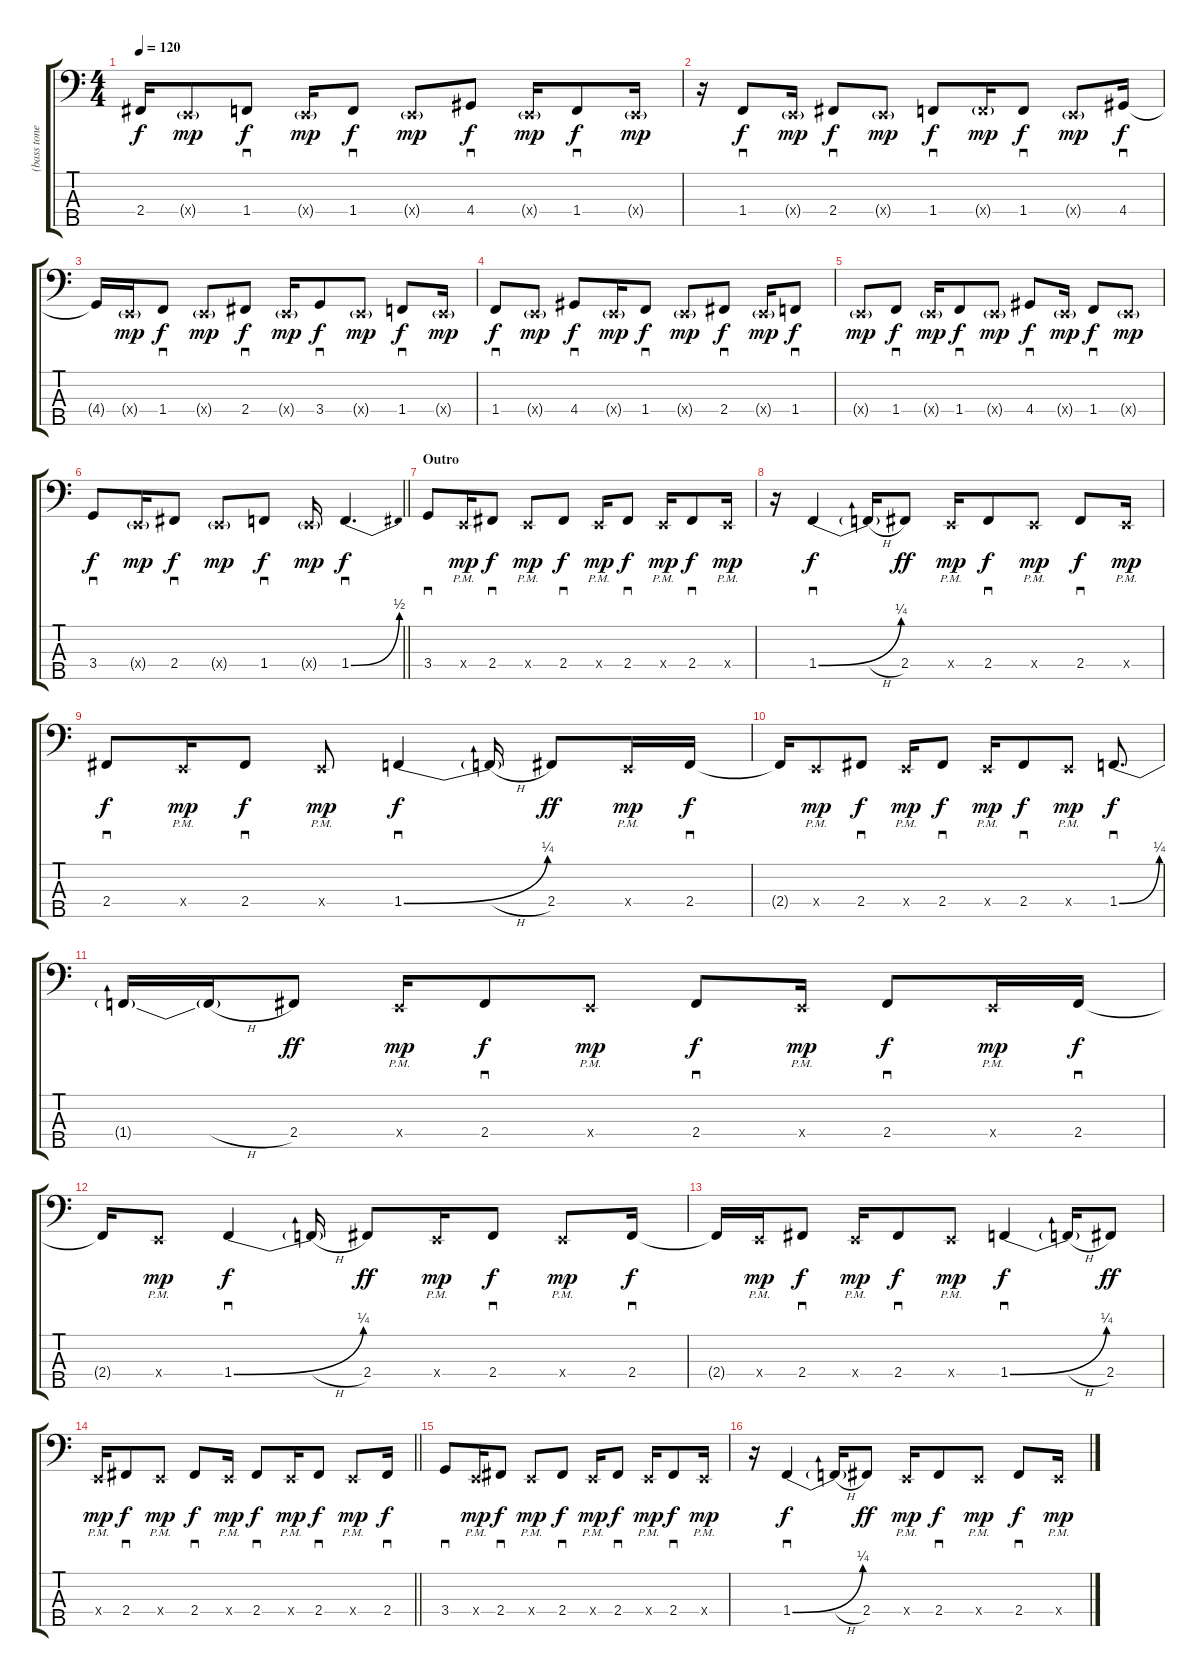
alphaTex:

\track ("(bass tone)" "(bass tone") {instrument electricbasspick}
\staff {score tabs}
\tuning (G2 D2 A1 E1 B0) {hide}
\ts (4 4)
\tempo 120
\clef f4
\ks c
2.4{t}.16{dy f} 0.4{g x}.8{dy mp} 1.4.8{sd dy f} 0.4{g x}.16{dy mp} 1.4.8{sd dy f} 0.4{g x}.8{dy mp} 4.4.8{sd dy f} 0.4{g x}.16{dy mp} 1.4.8{sd dy f} 0.4{g x}.16{dy mp} |
r.16 1.4.8{sd dy f} 0.4{g x}.16{dy mp} 2.4.8{sd dy f} 0.4{g x}.8{dy mp} 1.4.8{sd dy f} 1.4{g x}.16{dy mp} 1.4.8{sd dy f} 0.4{g x}.8{dy mp} 4.4.16{sd dy f} |
4.4{t}.16 0.4{g x}.16{dy mp} 1.4.8{sd dy f} 0.4{g x}.8{dy mp} 2.4.8{sd dy f} 0.4{g x}.16{dy mp} 3.4.8{sd dy f} 0.4{g x}.8{dy mp} 1.4.8{sd dy f} 0.4{g x}.16{dy mp} |
1.4.8{sd dy f} 0.4{g x}.8{dy mp} 4.4.8{sd dy f} 0.4{g x}.16{dy mp} 1.4.8{sd dy f} 0.4{g x}.8{dy mp} 2.4.8{sd dy f} 0.4{g x}.16{dy mp} 1.4.8{sd dy f} |
0.4{g x}.8{dy mp} 1.4.8{sd dy f} 0.4{g x}.16{dy mp} 1.4.8{sd dy f} 0.4{g x}.8{dy mp} 4.4.8{sd dy f} 0.4{g x}.16{dy mp} 1.4.8{sd dy f} 0.4{g x}.8{dy mp} |
\barLineRight lightlight
3.4.8{sd dy f} 0.4{g x}.16{dy mp} 2.4.8{sd dy f} 0.4{g x}.8{dy mp} 1.4.8{sd dy f} 0.4{g x}.16{dy mp} 1.4{be (bend 0 0 60 2)}.4{d sd dy f} |
\section ("" "Outro")
3.4.8{sd} 0.4{pm x}.16{dy mp} 2.4.8{sd dy f} 0.4{pm x}.8{dy mp} 2.4.8{sd dy f} 0.4{pm x}.16{dy mp} 2.4.8{sd dy f} 0.4{pm x}.16{dy mp} 2.4.8{sd dy f} 0.4{pm x}.16{dy mp} |
r.16 1.4{be (bend 0 0 60 1)}.4{sd dy f} 1.4{h t}.16 2.4.8{dy ff} 0.4{pm x}.16{dy mp} 2.4.8{sd dy f} 0.4{pm x}.8{dy mp} 2.4.8{sd dy f} 0.4{pm x}.16{dy mp} |
2.4.8{sd dy f} 0.4{pm x}.16{dy mp} 2.4.8{sd dy f} 0.4{pm x}.8{dy mp} 1.4{be (bend 0 0 60 1)}.4{sd dy f} 1.4{h t}.16 2.4.8{dy ff} 0.4{pm x}.16{dy mp} 2.4.16{sd dy f} |
2.4{t}.16 0.4{pm x}.8{dy mp} 2.4.8{sd dy f} 0.4{pm x}.16{dy mp} 2.4.8{sd dy f} 0.4{pm x}.16{dy mp} 2.4.8{sd dy f} 0.4{pm x}.8{dy mp} 1.4{be (bend 0 0 60 1)}.8{d sd dy f} |
1.4{t}.16 1.4{h t}.16 2.4.8{dy ff} 0.4{pm x}.16{dy mp} 2.4.8{sd dy f} 0.4{pm x}.8{dy mp} 2.4.8{sd dy f} 0.4{pm x}.16{dy mp} 2.4.8{sd dy f} 0.4{pm x}.16{dy mp} 2.4.16{sd dy f} |
2.4{t}.16 0.4{pm x}.8{dy mp} 1.4{be (bend 0 0 60 1)}.4{sd dy f} 1.4{h t}.16 2.4.8{dy ff} 0.4{pm x}.16{dy mp} 2.4.8{sd dy f} 0.4{pm x}.8{dy mp} 2.4.16{sd dy f} |
2.4{t}.16 0.4{pm x}.16{dy mp} 2.4.8{sd dy f} 0.4{pm x}.16{dy mp} 2.4.8{sd dy f} 0.4{pm x}.8{dy mp} 1.4{be (bend 0 0 60 1)}.4{sd dy f} 1.4{h t}.16 2.4.8{dy ff} |
\barLineRight lightlight
0.4{pm x}.16{dy mp} 2.4.8{sd dy f} 0.4{pm x}.8{dy mp} 2.4.8{sd dy f} 0.4{pm x}.16{dy mp} 2.4.8{sd dy f} 0.4{pm x}.16{dy mp} 2.4.8{sd dy f} 0.4{pm x}.8{dy mp} 2.4.16{sd dy f} |
3.4.8{sd} 0.4{pm x}.16{dy mp} 2.4.8{sd dy f} 0.4{pm x}.8{dy mp} 2.4.8{sd dy f} 0.4{pm x}.16{dy mp} 2.4.8{sd dy f} 0.4{pm x}.16{dy mp} 2.4.8{sd dy f} 0.4{pm x}.16{dy mp} |
r.16 1.4{be (bend 0 0 60 1)}.4{sd dy f} 1.4{h t}.16 2.4.8{dy ff} 0.4{pm x}.16{dy mp} 2.4.8{sd dy f} 0.4{pm x}.8{dy mp} 2.4.8{sd dy f} 0.4{pm x}.16{dy mp}
